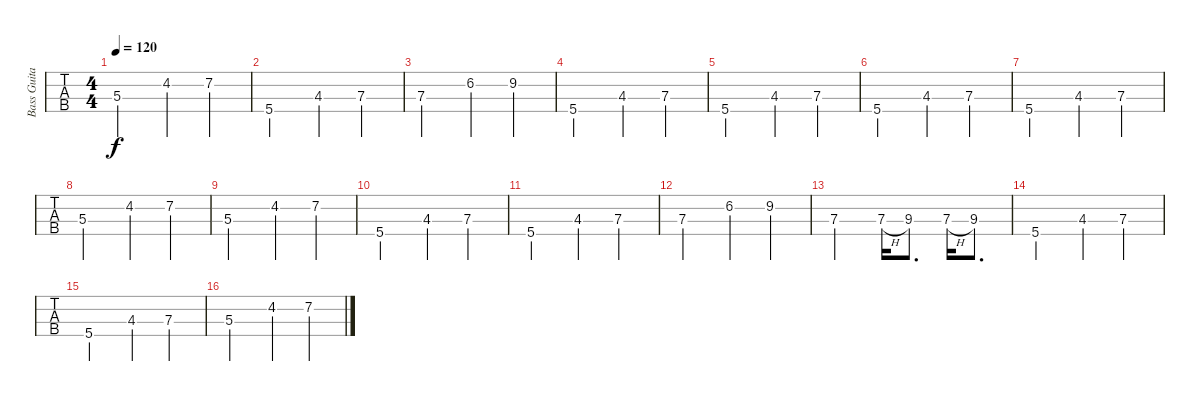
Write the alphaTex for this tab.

\track ("Bass Guitar" "Bass Guita") {instrument electricbassfinger}
\staff {tabs}
\tuning (G2 D2 A1 E1) {hide}
\ts (4 4)
\tempo 120
\clef f4
\ks a
5.3.2{dy f} 4.2.4 7.2.4 |
5.4.2 4.3.4 7.3.4 |
7.3.2 6.2.4 9.2.4 |
5.4.2 4.3.4 7.3.4 |
5.4.2 4.3.4 7.3.4 |
5.4.2 4.3.4 7.3.4 |
5.4.2 4.3.4 7.3.4 |
5.3.2 4.2.4 7.2.4 |
5.3.2 4.2.4 7.2.4 |
5.4.2 4.3.4 7.3.4 |
5.4.2 4.3.4 7.3.4 |
7.3.2 6.2.4 9.2.4 |
7.3.2 7.3{h}.16 9.3.8{d} 7.3{h}.16 9.3.8{d} |
5.4.2 4.3.4 7.3.4 |
5.4.2 4.3.4 7.3.4 |
5.3.2 4.2.4 7.2.4
